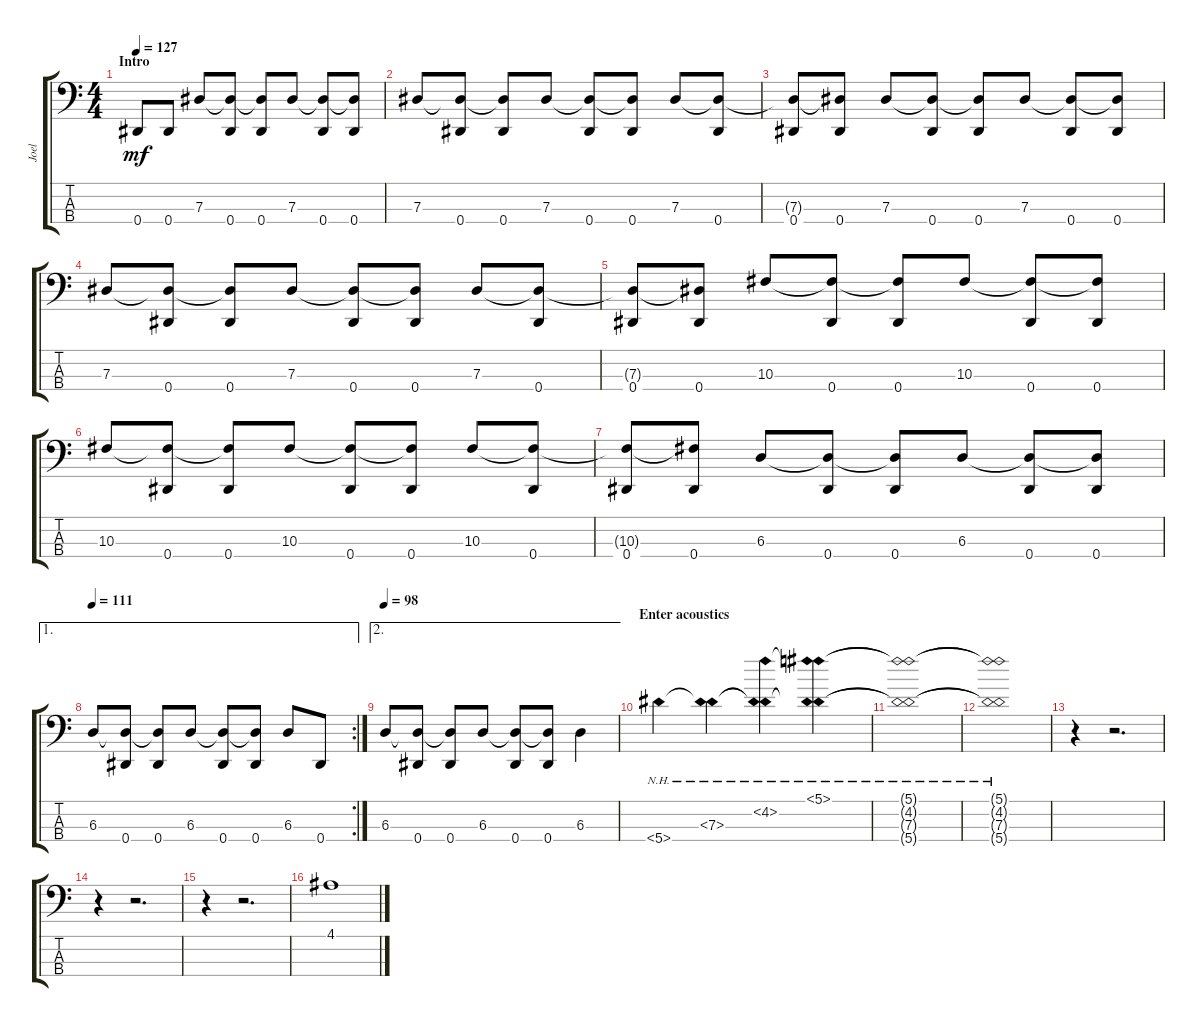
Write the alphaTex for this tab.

\track ("Joel" "Joel") {instrument electricbassfinger}
\staff {score tabs}
\tuning (Gb2 Db2 Ab1 Eb1) {hide}
\ts (4 4)
\section ("" "Intro")
\tempo 127
\clef f4
\ks c
0.4.8{dy mf instrument electricbassfinger} 0.4.8 7.3.8 (7.3{t} 0.4).8 (7.3{t} 0.4).8 7.3.8 (7.3{t} 0.4).8 (7.3{t} 0.4).8 |
7.3.8 (7.3{t} 0.4).8 (7.3{t} 0.4).8 7.3.8 (7.3{t} 0.4).8 (7.3{t} 0.4).8 7.3.8 (7.3{t} 0.4).8 |
(7.3{t} 0.4).8 (7.3{t} 0.4).8 7.3.8 (7.3{t} 0.4).8 (7.3{t} 0.4).8 7.3.8 (7.3{t} 0.4).8 (7.3{t} 0.4).8 |
7.3.8 (7.3{t} 0.4).8 (7.3{t} 0.4).8 7.3.8 (7.3{t} 0.4).8 (7.3{t} 0.4).8 7.3.8 (7.3{t} 0.4).8 |
(7.3{t} 0.4).8 (7.3{t} 0.4).8 10.3.8 (10.3{t} 0.4).8 (10.3{t} 0.4).8 10.3.8 (10.3{t} 0.4).8 (10.3{t} 0.4).8 |
10.3.8 (10.3{t} 0.4).8 (10.3{t} 0.4).8 10.3.8 (10.3{t} 0.4).8 (10.3{t} 0.4).8 10.3.8 (10.3{t} 0.4).8 |
(10.3{t} 0.4).8 (10.3{t} 0.4).8 6.3.8 (6.3{t} 0.4).8 (6.3{t} 0.4).8 6.3.8 (6.3{t} 0.4).8 (6.3{t} 0.4).8 |
\ae 1
\rc 2
\tempo 111
6.3.8 (6.3{t} 0.4).8 (6.3{t} 0.4).8 6.3.8 (6.3{t} 0.4).8 (6.3{t} 0.4).8 6.3.8 0.4.8 |
\ae 2
\tempo 98
6.3.8 (6.3{t} 0.4).8 (6.3{t} 0.4).8 6.3.8 (6.3{t} 0.4).8 (6.3{t} 0.4).8 6.3.4 |
\section ("" "Enter acoustics")
5.4{nh}.4 (7.3{nh} 5.4{nh t}).4 (4.2{nh} 7.3{nh t} 5.4{nh t}).4 (5.1{nh} 4.2{nh t} 7.3{nh t} 5.4{nh t}).4 |
(5.1{nh t} 4.2{nh t} 7.3{nh t} 5.4{nh t}).1 |
(5.1{nh t} 4.2{nh t} 7.3{nh t} 5.4{nh t}).1 |
r.4 r.2{d} |
r.4 r.2{d} |
r.4 r.2{d} |
4.1.1
